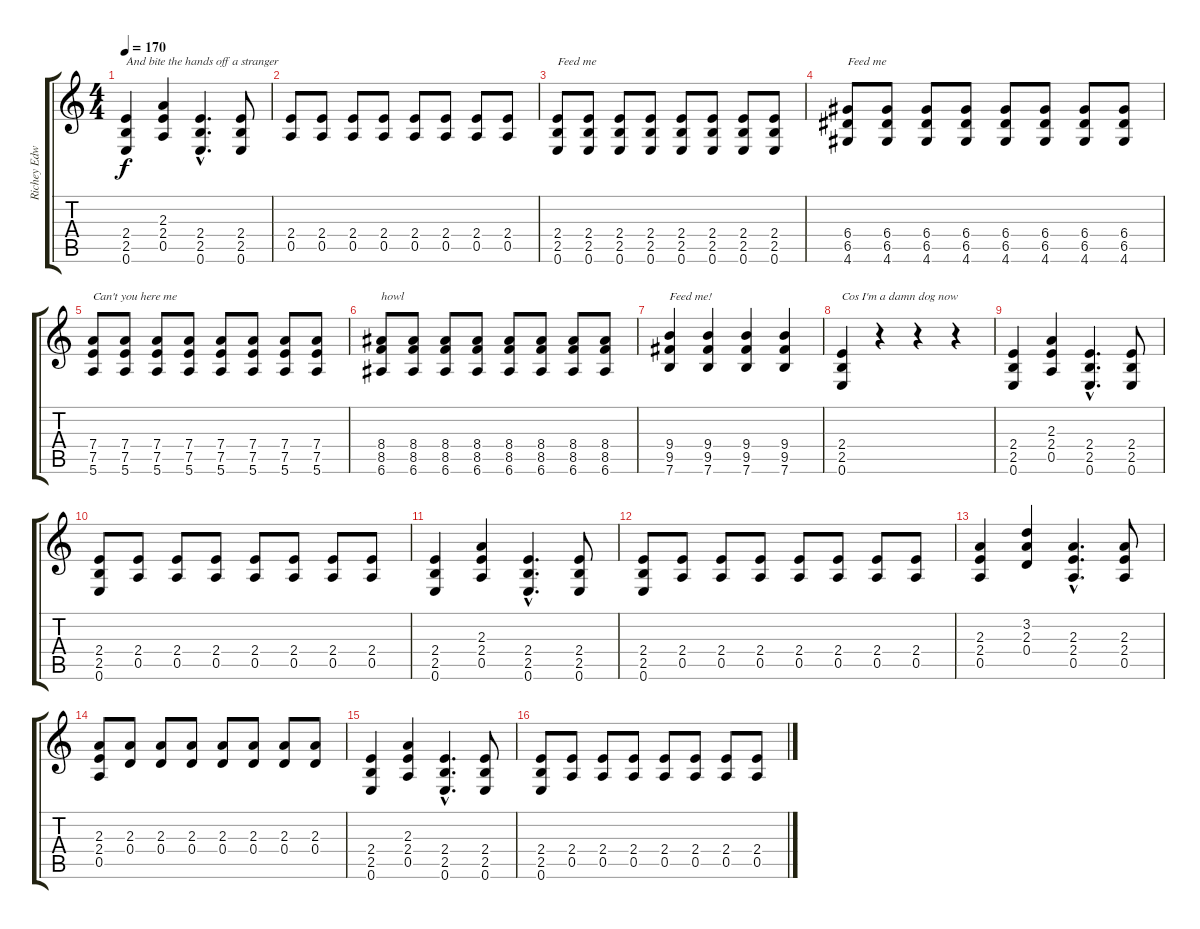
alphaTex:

\track ("Richey Edwards" "Richey Edw") {instrument overdrivenguitar}
\staff {score tabs}
\tuning (E4 B3 G3 D3 A2 E2) {hide}
\ts (4 4)
\tempo 170
\clef g2
\ks c
(2.4 2.5 0.6).4{txt "And bite the hands off a stranger" dy f} (2.3 2.4 0.5).4 (2.4{hac} 2.5{hac} 0.6{hac}).4{d} (2.4 2.5 0.6).8 |
(2.4 0.5).8 (2.4 0.5).8 (2.4 0.5).8 (2.4 0.5).8 (2.4 0.5).8 (2.4 0.5).8 (2.4 0.5).8 (2.4 0.5).8 |
(2.4 2.5 0.6).8{txt "Feed me"} (2.4 2.5 0.6).8 (2.4 2.5 0.6).8 (2.4 2.5 0.6).8 (2.4 2.5 0.6).8 (2.4 2.5 0.6).8 (2.4 2.5 0.6).8 (2.4 2.5 0.6).8 |
(6.4 6.5 4.6).8{txt "Feed me"} (6.4 6.5 4.6).8 (6.4 6.5 4.6).8 (6.4 6.5 4.6).8 (6.4 6.5 4.6).8 (6.4 6.5 4.6).8 (6.4 6.5 4.6).8 (6.4 6.5 4.6).8 |
(7.4 7.5 5.6).8{txt "Can't you here me"} (7.4 7.5 5.6).8 (7.4 7.5 5.6).8 (7.4 7.5 5.6).8 (7.4 7.5 5.6).8 (7.4 7.5 5.6).8 (7.4 7.5 5.6).8 (7.4 7.5 5.6).8 |
(8.4 8.5 6.6).8{txt "howl"} (8.4 8.5 6.6).8 (8.4 8.5 6.6).8 (8.4 8.5 6.6).8 (8.4 8.5 6.6).8 (8.4 8.5 6.6).8 (8.4 8.5 6.6).8 (8.4 8.5 6.6).8 |
(9.4 9.5 7.6).4{txt "Feed me!"} (9.4 9.5 7.6).4 (9.4 9.5 7.6).4 (9.4 9.5 7.6).4 |
(2.4 2.5 0.6).4{txt "Cos I'm a damn dog now"} r.4 r.4 r.4 |
(2.4 2.5 0.6).4 (2.3 2.4 0.5).4 (2.4{hac} 2.5{hac} 0.6{hac}).4{d} (2.4 2.5 0.6).8 |
(2.4 2.5 0.6).8 (2.4 0.5).8 (2.4 0.5).8 (2.4 0.5).8 (2.4 0.5).8 (2.4 0.5).8 (2.4 0.5).8 (2.4 0.5).8 |
(2.4 2.5 0.6).4 (2.3 2.4 0.5).4 (2.4{hac} 2.5{hac} 0.6{hac}).4{d} (2.4 2.5 0.6).8 |
(2.4 2.5 0.6).8 (2.4 0.5).8 (2.4 0.5).8 (2.4 0.5).8 (2.4 0.5).8 (2.4 0.5).8 (2.4 0.5).8 (2.4 0.5).8 |
(2.3 2.4 0.5).4 (3.2 2.3 0.4).4 (2.3{hac} 2.4{hac} 0.5{hac}).4{d} (2.3 2.4 0.5).8 |
(2.3 2.4 0.5).8 (2.3 0.4).8 (2.3 0.4).8 (2.3 0.4).8 (2.3 0.4).8 (2.3 0.4).8 (2.3 0.4).8 (2.3 0.4).8 |
(2.4 2.5 0.6).4 (2.3 2.4 0.5).4 (2.4{hac} 2.5{hac} 0.6{hac}).4{d} (2.4 2.5 0.6).8 |
(2.4 2.5 0.6).8 (2.4 0.5).8 (2.4 0.5).8 (2.4 0.5).8 (2.4 0.5).8 (2.4 0.5).8 (2.4 0.5).8 (2.4 0.5).8
